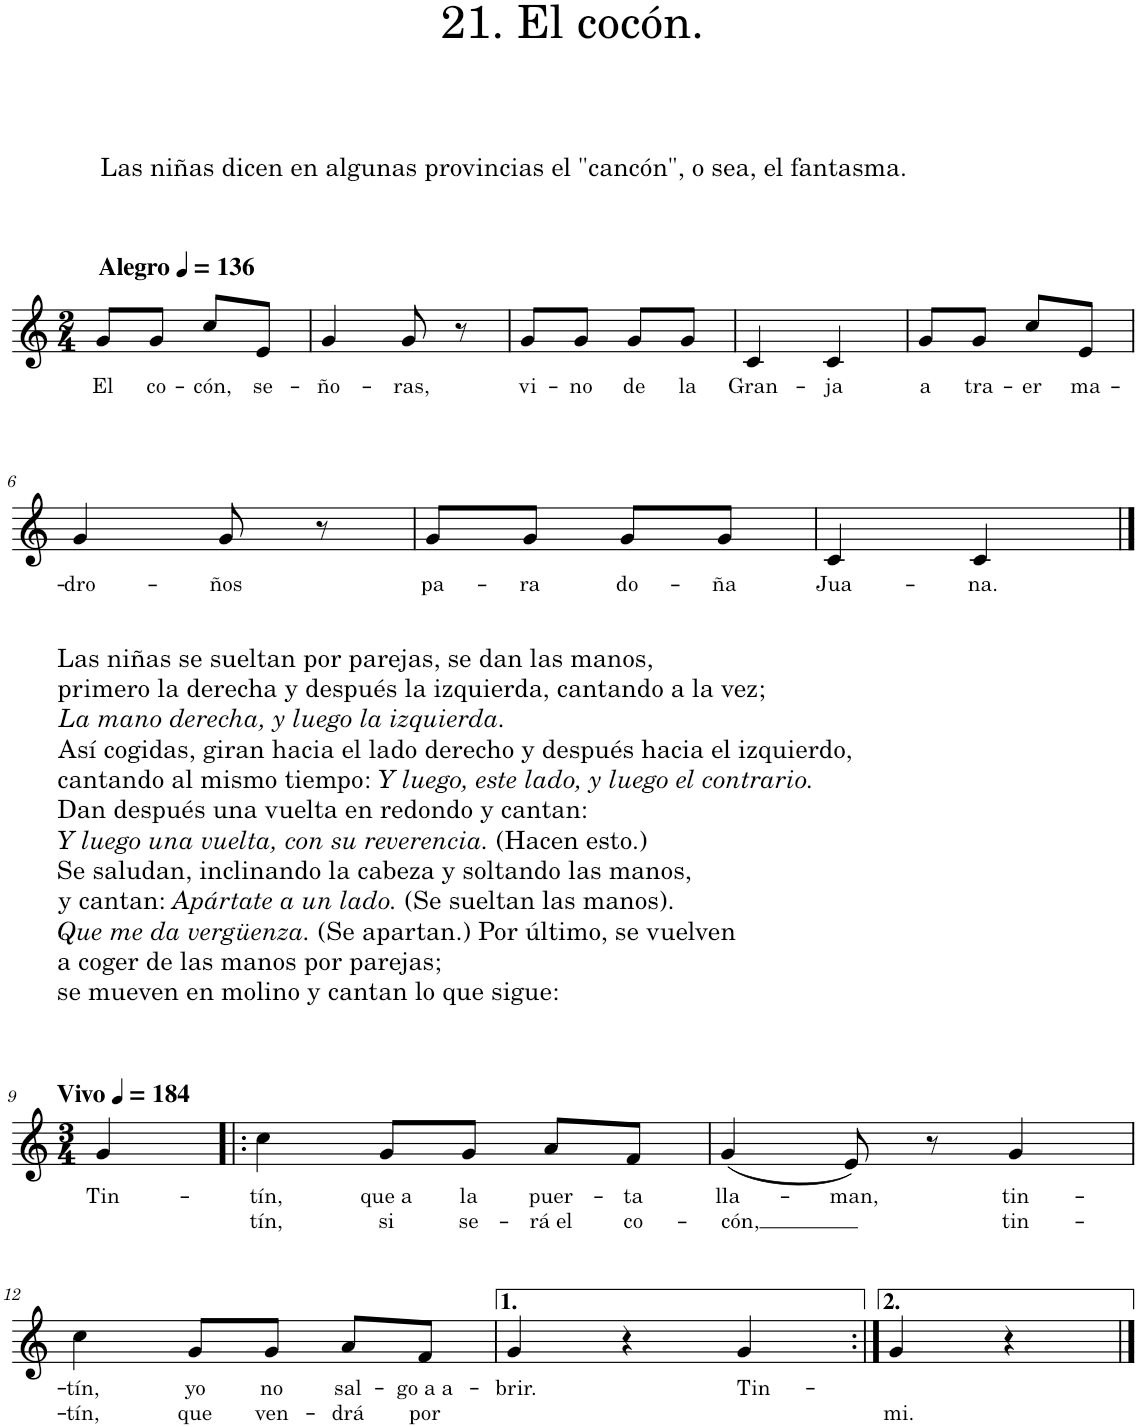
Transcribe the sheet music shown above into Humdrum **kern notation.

**kern	**text	**text
*part1	*part1	*part1
*staff1	*staff1	*staff1
*I"Piano	*	*
*I'Pno.	*	*
*clefG2	*	*
*k[]	*	*
*M2/4	*	*
*MM136	*	*
=1	=1	=1
!LO:TX:a:B:t=Alegro	!	!
!LO:TX:a:t=Las niñas dicen en algunas provincias el "cancón", o sea, el fantasma.	!	!
!	!LO:LY:b	!
8g/L	El	.
!	!LO:LY:b	!
8g/J	co-	.
!	!LO:LY:b	!
8cc/L	-cón,	.
!	!LO:LY:b	!
8e/J	se-	.
=2	=2	=2
!	!LO:LY:b	!
4g/	-ño-	.
!	!LO:LY:b	!
8g/	-ras,	.
8r	.	.
=3	=3	=3
!	!LO:LY:b	!
8g/L	vi-	.
!	!LO:LY:b	!
8g/J	-no	.
!	!LO:LY:b	!
8g/L	de	.
!	!LO:LY:b	!
8g/J	la	.
=4	=4	=4
!	!LO:LY:b	!
4c/	Gran-	.
!	!LO:LY:b	!
4c/	-ja	.
=5	=5	=5
!	!LO:LY:b	!
8g/L	a	.
!	!LO:LY:b	!
8g/J	tra-	.
!	!LO:LY:b	!
8cc/L	-er	.
!	!LO:LY:b	!
8e/J	ma-	.
!!LO:LB:g=z
=6	=6	=6
!LO:TX:b:t=Las niñas se sueltan por parejas, se dan las manos,	!	!
!LO:TX:b:t=primero la derecha y después la izquierda, cantando a la vez;	!	!
!LO:TX:b:i:t=La mano derecha, y luego la izquierda.	!	!
!LO:TX:b:t=Así cogidas, giran hacia el lado derecho y después hacia el izquierdo,	!	!
!LO:TX:b:t=cantando al mismo tiempo&colon;	!	!
!LO:TX:b:i:t=Y luego, este lado, y luego el contrario.	!	!
!LO:TX:b:t=Dan después una vuelta en redondo y cantan&colon;	!	!
!LO:TX:b:i:t=Y luego una vuelta, con su reverencia.	!	!
!LO:TX:b:t=(Hacen esto.)	!	!
!LO:TX:b:t=Se saludan, inclinando la cabeza y soltando las manos,	!	!
!LO:TX:b:t=y cantan&colon;	!	!
!LO:TX:b:i:t=Apártate a un lado.	!	!
!LO:TX:b:t=(Se sueltan las manos).	!	!
!LO:TX:b:i:t=Que me da vergüenza.	!	!
!LO:TX:b:t=(Se apartan.) Por último, se vuelven	!	!
!LO:TX:b:t=a coger de las manos por parejas;	!	!
!LO:TX:b:t=se mueven en molino y cantan lo que sigue&colon;	!	!
!	!LO:LY:b	!
4g/	-dro-	.
!	!LO:LY:b	!
8g/	-ños	.
8r	.	.
=7	=7	=7
!	!LO:LY:b	!
8g/L	pa-	.
!	!LO:LY:b	!
8g/J	-ra	.
!	!LO:LY:b	!
8g/L	do-	.
!	!LO:LY:b	!
8g/J	-ña	.
=8	=8	=8
!	!LO:LY:b	!
4c/	Jua-	.
!	!LO:LY:b	!
4c/	-na.	.
!!LO:LB:g=z
==9	==9	==9
*M3/4	*	*
*MM184	*	*
!LO:TX:a:B:t=Vivo	!	!
!	!LO:LY:b	!
4g/	Tin-	.
=10!|:	=10!|:	=10!|:
!	!LO:LY:b	!LO:LY:b
4cc\	-tín,	tín,
!	!LO:LY:b	!LO:LY:b
8g/L	que a	si
!	!LO:LY:b	!LO:LY:b
8g/J	la	se-
!	!LO:LY:b	!LO:LY:b
8a/L	puer-	-rá el
!	!LO:LY:b	!LO:LY:b
8f/J	-ta	co-
=11	=11	=11
!	!LO:LY:b	!LO:LY:b
(4g/	lla-	-cón,
!	!LO:LY:b	!
8e/)	-man,	.
8r	.	.
!	!LO:LY:b	!LO:LY:b
4g/	tin-	tin-
!!LO:LB:g=z
=12	=12	=12
!	!LO:LY:b	!LO:LY:b
4cc\	-tín,	-tín,
!	!LO:LY:b	!LO:LY:b
8g/L	yo	que
!	!LO:LY:b	!LO:LY:b
8g/J	no	ven-
!	!LO:LY:b	!LO:LY:b
8a/L	sal-	-drá
!	!LO:LY:b	!LO:LY:b
8f/J	-go a a-	por
=13	=13	=13
!	!LO:LY:b	!
4g/	-brir.	.
4r	.	.
!	!LO:LY:b	!
4g/	Tin-	.
=14:|!	=14:|!	=14:|!
!	!	!LO:LY:b
4g/	.	mi.
4r	.	.
==	==	==
*-	*-	*-
